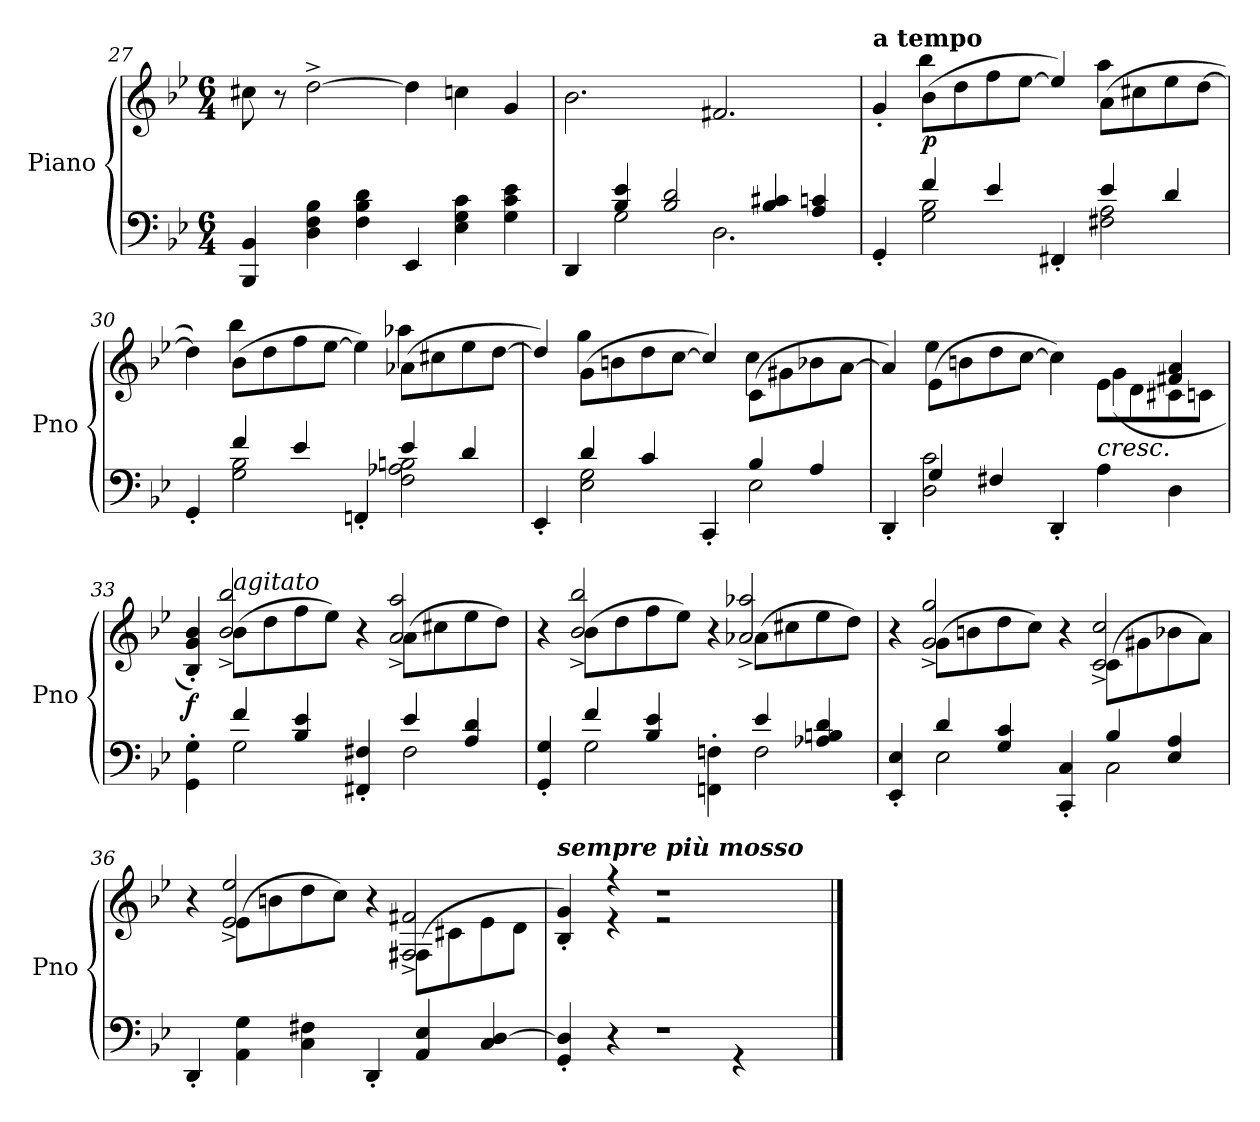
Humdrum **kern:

**kern	**kern	**dynam
*part1	*part1	*part1
*staff2	*staff1	*staff1/2
*I"Piano	*	*
*I'Pno	*	*
!!LO:LB:g=z
*clefF4	*clefG2	*
*k[b-e-]	*k[b-e-]	*
*M6/4	*M6/4	*
=27	=27	=27
4BBB-/ 4BB-/	8cc#X\	.
.	8r	.
4D\ 4F\ 4B-\	[2dd^\	.
4F\ 4B-\ 4d\	.	.
4EE-/	4dd\]	.
4E-\ 4G\ 4c\	4ccn\	.
4G\ 4c\ 4e-\	4g/	.
=28	=28	=28
*^	*	*
4DD/	4ryy	2.b-\	.
4B-/ 4e-/	2G\	.	.
2B-/ 2d/	.	.	.
.	2.D\	2.f#X/	.
4B-/ 4c#X/	.	.	.
4A/ 4cn/	.	.	.
=29	=29	=29	=29
*	*	*^	*
!	!	!LO:TX:a:B:t=a tempo	!	!
4GG'/	4ryy	4g'/	4ryy	.
!	!	!	!	!LO:DY:b
4f/	2G\ 2B-\	(>8b-\L	4bb-\	p
.	.	8dd\	.	.
4e-/	.	8ff\	2ryy	.
.	.	[8ee-\J	.	.
4FF#X'/	4ryy	4ee-/])	.	.
4e-/	2F#X\ 2A\	(>8a\L	4aa\	.
.	.	8cc#X\	.	.
4d/	.	8ee-\	4ryy	.
.	.	[8dd\J	.	.
!!LO:PB:g=z	!!
=30	=30	=30	=30	=30
4GG'/	4ryy	4dd\])	4ryy	.
4f/	2G\ 2B-\	(>8b-\L	4bb-\	.
.	.	8dd\	.	.
4e-/	.	8ff\	2ryy	.
.	.	[8ee-\J	.	.
4FFn'/	4ryy	4ee-\])	.	.
4e-/	2F\ 2A-X\ 2Bn\	(>8a-X\L	4aa-X\	.
.	.	8cc#X\	.	.
4d/	.	8ee-\	4ryy	.
.	.	[8dd\J	.	.
=31	=31	=31	=31	=31
4EE-'/	4ryy	4dd/])	4ryy	.
!	!	!	!	!LO:DY:b
4d/	2E-\ 2G\	(>8g\L	4gg\	other-dynamics
.	.	8bn\	.	.
4c/	.	8dd\	2ryy	.
.	.	[8cc\J	.	.
4CC'/	4ryy	4cc/])	.	.
4B-/	2E-\	(>8c\L	4cc\	.
.	.	8g#X\	.	.
4A/	.	8b-X\	4ryy	.
.	.	[8a\J	.	.
=32	=32	=32	=32	=32
*	*	*	*^	*
4DD'/	4ryy	4a/])	4ryy	4ryy	.
*	*	*	*v	*v	*
4G/	2D\ 2c\	(>8e-\L	4ee-\	.
.	.	8bn\	.	.
4F#X/	.	8dd\	2ryy	.
.	.	[8cc\J	.	.
4DD'/	2.ryy	4cc\])	.	.
!	!	!	!	!LO:HP:b
4A\	.	8e-\L	(>4g\	<
.	.	8d\	.	.
*	*	*	*^	*
4D\	.	8c#X\	4ryy	4f#X/ 4a/	.
.	.	8cn\J	.	.	.
*	*	*	*v	*v	*
!!LO:LB:g=z
=33	=33	=33	=33	=33
!	!	!	!	!LO:DY:b
4GG\' 4G\'	4ryy	4B-/' 4g/' 4b-/')	4ryy	f
!	!	!LO:TX:a:i:t=agitato	!	!
4f/	2G\	(>8b-\L	2b-/^ 2bb-/^	[
.	.	8dd\	.	.
4B-/ 4e-/	.	8ff\	.	.
.	.	8ee-\J)	.	.
4FF#X/' 4F#X/'	4ryy	4r	4ryy	.
4e-/	2F#\	(>8a\L	2a/^ 2aa/^	.
.	.	8cc#X\	.	.
4A/ 4d/	.	8ee-\	.	.
.	.	8dd\J)	.	.
=34	=34	=34	=34	=34
4GG/' 4G/'	4ryy	4r	4ryy	.
4f/	2G\	(>8b-\L	2b-/^ 2bb-/^	.
.	.	8dd\	.	.
4B-/ 4e-/	.	8ff\	.	.
.	.	8ee-\J)	.	.
4FFn\' 4Fn\'	4ryy	4r	4ryy	.
4e-/	2F\	(>8a\L	2a-X/^ 2aa-X/^	.
.	.	8cc#X\	.	.
4A-X/ 4Bn/ 4d/	.	8ee-\	.	.
.	.	8dd\J)	.	.
!!LO:LB:g=z	!!
=35	=35	=35	=35	=35
4EE-/' 4E-/'	4ryy	4r	4ryy	.
4d/	2E-\	(>8g\L	2g/^ 2gg/^	.
.	.	8bn\	.	.
4G/ 4c/	.	8dd\	.	.
.	.	8cc\J)	.	.
4CC/' 4C/'	4ryy	4r	4ryy	.
4B-/	2C\	(>8c\L	2c/^ 2cc/^	.
.	.	8g#X\	.	.
4E-/ 4A/	.	8b-X\	.	.
.	.	8a\J)	.	.
*v	*v	*	*	*
=36	=36	=36	=36
4DD'/	4r	4ryy	.
4AA\ 4G\	(>8e-\L	2e-/^ 2ee-/^	.
.	8bn\	.	.
4C\ 4F#X\	8dd\	.	.
.	8cc\J)	.	.
4DD'/	4r	4ryy	.
4AA/ 4E-/	(>8F#X\L	2F#/^ 2f#X/^	.
.	8c#X\	.	.
4C/ [4D/	8e-\	.	.
.	8d\J	.	.
=37	=37	=37	=37
*^	*	*	*
!	!	!LO:TX:a:Bi:t=sempre più mosso	!	!
4GG/' 4D/]'	1ryy	4B-/' 4g/')	4ryy	.
4r	.	4r	4r	.
1r	.	1r	2r	.
.	4r	.	2ryy	.
.	4ryy	.	.	.
*v	*v	*	*	*
*	*v	*v	*
==	==	==
*-	*-	*-
